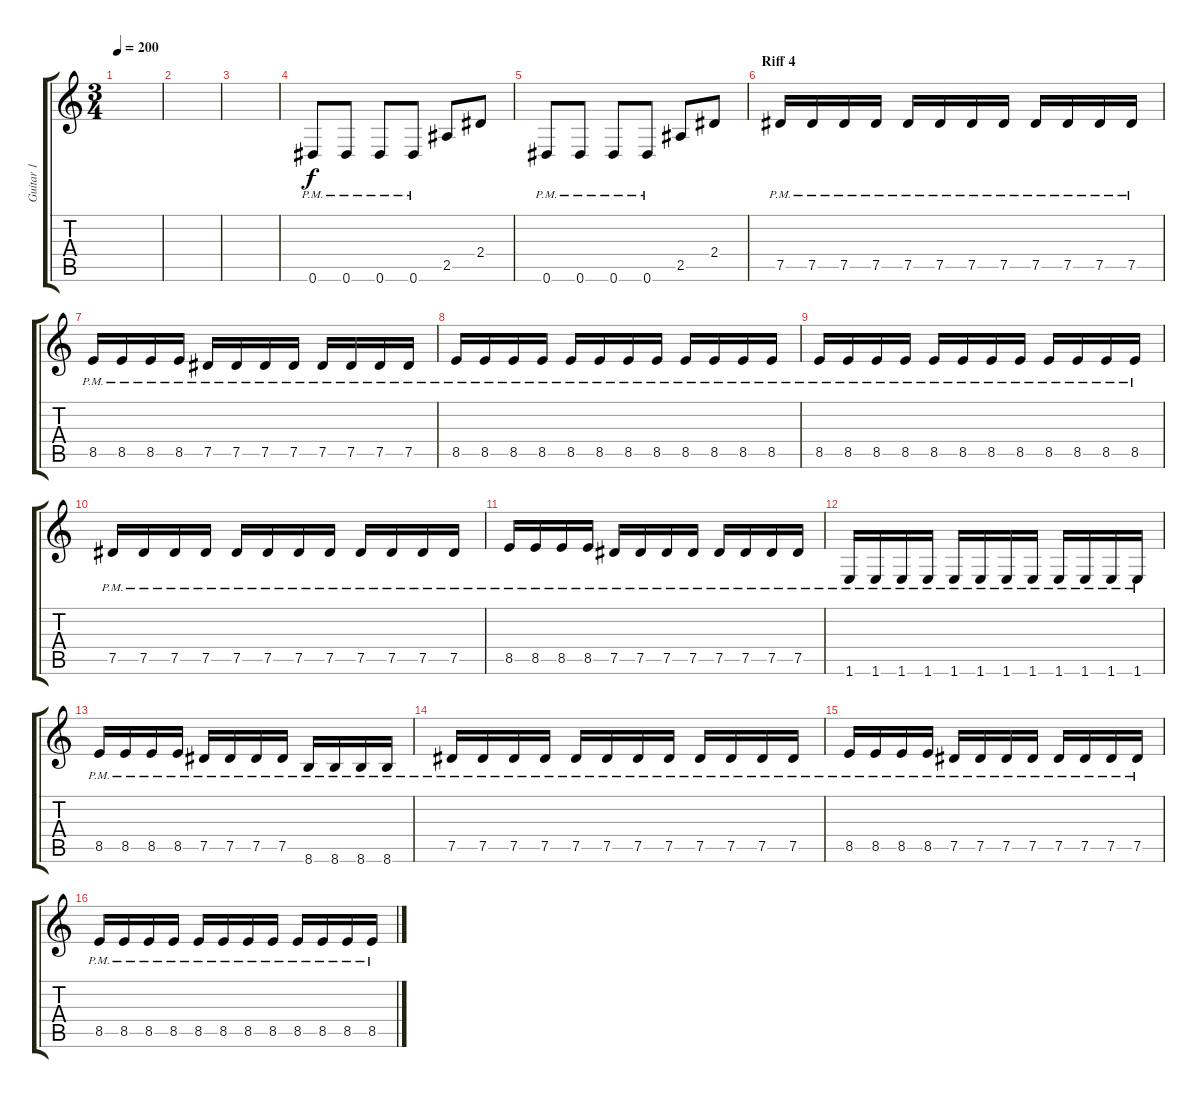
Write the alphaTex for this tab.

\track ("Guitar 1" "Guitar 1") {instrument distortionguitar}
\staff {score tabs}
\tuning (Eb4 Bb3 Gb3 Db3 Ab2 Eb2) {hide}
\ts (3 4)
\tempo 200
\clef g2
\ks c
|
|
|
0.6{pm}.8 0.6{pm}.8 0.6{pm}.8 0.6{pm}.8 2.5.8 2.4.8 |
0.6{pm}.8 0.6{pm}.8 0.6{pm}.8 0.6{pm}.8 2.5.8 2.4.8 |
\section ("" "Riff 4")
7.5{pm}.16 7.5{pm}.16 7.5{pm}.16 7.5{pm}.16 7.5{pm}.16 7.5{pm}.16 7.5{pm}.16 7.5{pm}.16 7.5{pm}.16 7.5{pm}.16 7.5{pm}.16 7.5{pm}.16 |
8.5{pm}.16 8.5{pm}.16 8.5{pm}.16 8.5{pm}.16 7.5{pm}.16 7.5{pm}.16 7.5{pm}.16 7.5{pm}.16 7.5{pm}.16 7.5{pm}.16 7.5{pm}.16 7.5{pm}.16 |
8.5{pm}.16 8.5{pm}.16 8.5{pm}.16 8.5{pm}.16 8.5{pm}.16 8.5{pm}.16 8.5{pm}.16 8.5{pm}.16 8.5{pm}.16 8.5{pm}.16 8.5{pm}.16 8.5{pm}.16 |
8.5{pm}.16 8.5{pm}.16 8.5{pm}.16 8.5{pm}.16 8.5{pm}.16 8.5{pm}.16 8.5{pm}.16 8.5{pm}.16 8.5{pm}.16 8.5{pm}.16 8.5{pm}.16 8.5{pm}.16 |
7.5{pm}.16 7.5{pm}.16 7.5{pm}.16 7.5{pm}.16 7.5{pm}.16 7.5{pm}.16 7.5{pm}.16 7.5{pm}.16 7.5{pm}.16 7.5{pm}.16 7.5{pm}.16 7.5{pm}.16 |
8.5{pm}.16 8.5{pm}.16 8.5{pm}.16 8.5{pm}.16 7.5{pm}.16 7.5{pm}.16 7.5{pm}.16 7.5{pm}.16 7.5{pm}.16 7.5{pm}.16 7.5{pm}.16 7.5{pm}.16 |
1.6{pm}.16 1.6{pm}.16 1.6{pm}.16 1.6{pm}.16 1.6{pm}.16 1.6{pm}.16 1.6{pm}.16 1.6{pm}.16 1.6{pm}.16 1.6{pm}.16 1.6{pm}.16 1.6{pm}.16 |
8.5{pm}.16 8.5{pm}.16 8.5{pm}.16 8.5{pm}.16 7.5{pm}.16 7.5{pm}.16 7.5{pm}.16 7.5{pm}.16 8.6{pm}.16 8.6{pm}.16 8.6{pm}.16 8.6{pm}.16 |
7.5{pm}.16 7.5{pm}.16 7.5{pm}.16 7.5{pm}.16 7.5{pm}.16 7.5{pm}.16 7.5{pm}.16 7.5{pm}.16 7.5{pm}.16 7.5{pm}.16 7.5{pm}.16 7.5{pm}.16 |
8.5{pm}.16 8.5{pm}.16 8.5{pm}.16 8.5{pm}.16 7.5{pm}.16 7.5{pm}.16 7.5{pm}.16 7.5{pm}.16 7.5{pm}.16 7.5{pm}.16 7.5{pm}.16 7.5{pm}.16 |
8.5{pm}.16 8.5{pm}.16 8.5{pm}.16 8.5{pm}.16 8.5{pm}.16 8.5{pm}.16 8.5{pm}.16 8.5{pm}.16 8.5{pm}.16 8.5{pm}.16 8.5{pm}.16 8.5{pm}.16
